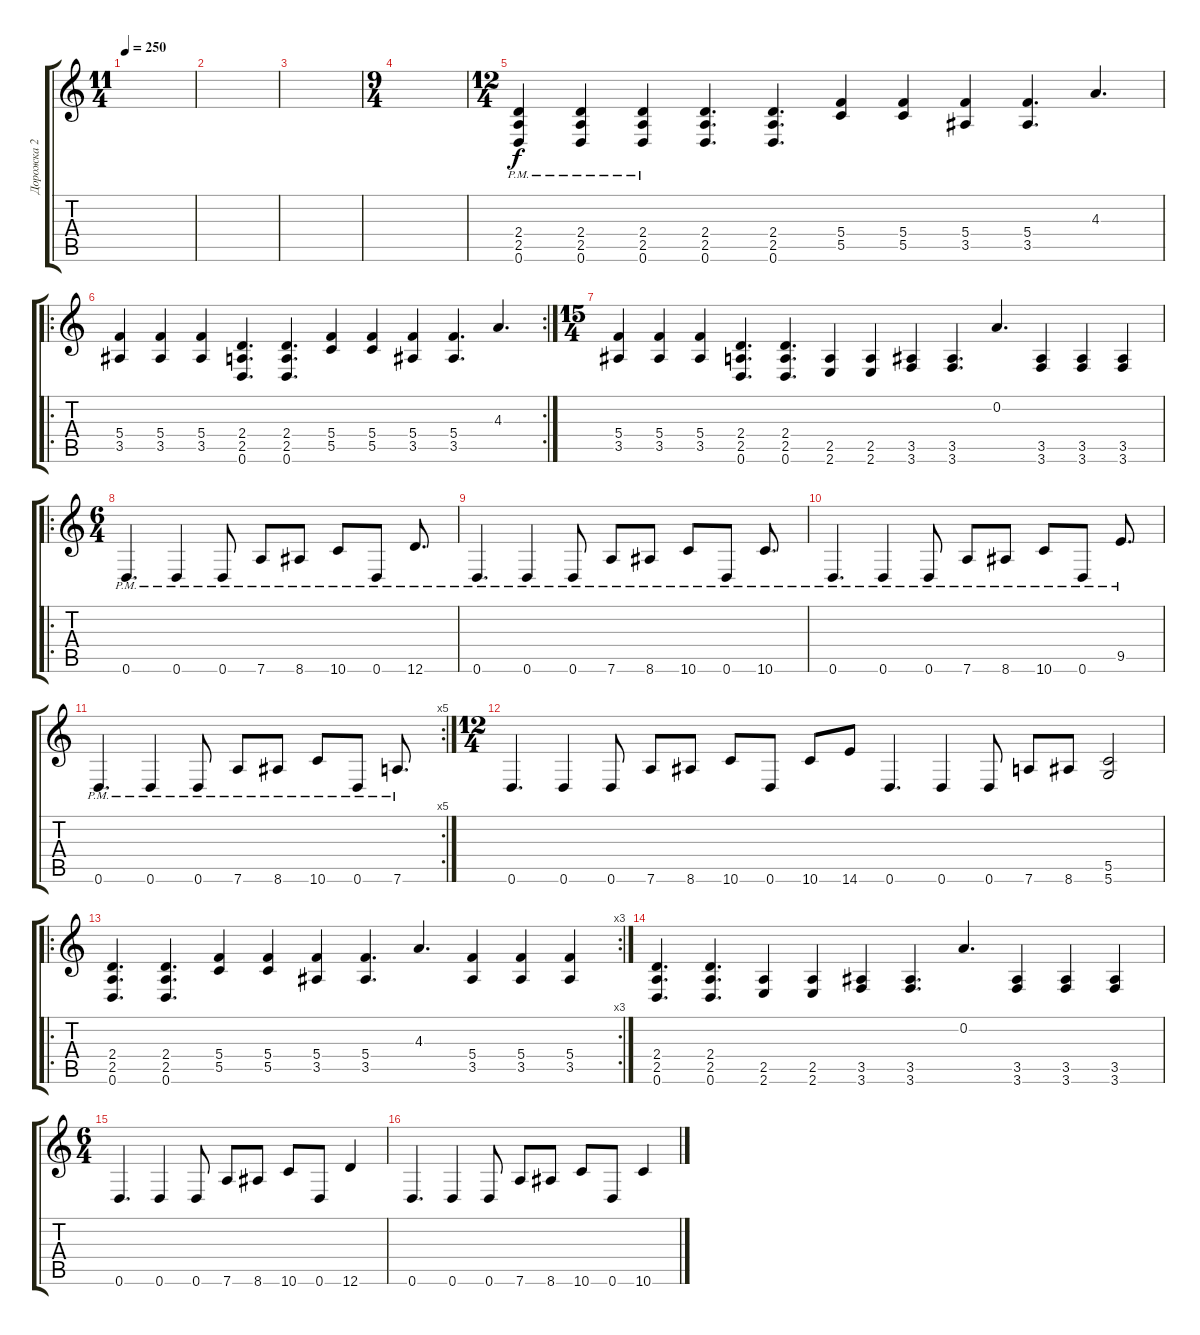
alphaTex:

\track ("Дорожка 2" "Дорожка 2") {instrument distortionguitar}
\staff {score tabs}
\tuning (D4 A3 F3 C3 G2 D2) {hide}
\ts (11 4)
\tempo 250
\clef g2
\ks c
|
|
|
\ts (9 4)
|
\ts (12 4)
(2.4{pm} 2.5{pm} 0.6{pm}).4 (2.4{pm} 2.5{pm} 0.6{pm}).4 (2.4{pm} 2.5{pm} 0.6{pm}).4 (2.4 2.5 0.6).4{d} (2.4 2.5 0.6).4{d} (5.4 5.5).4 (5.4 5.5).4 (5.4 3.5).4 (5.4 3.5).4{d} 4.3.4{d} |
\ro
\rc 2
(5.4 3.5).4 (5.4 3.5).4 (5.4 3.5).4 (2.4 2.5 0.6).4{d} (2.4 2.5 0.6).4{d} (5.4 5.5).4 (5.4 5.5).4 (5.4 3.5).4 (5.4 3.5).4{d} 4.3.4{d} |
\ts (15 4)
(5.4 3.5).4 (5.4 3.5).4 (5.4 3.5).4 (2.4 2.5 0.6).4{d} (2.4 2.5 0.6).4{d} (2.5 2.6).4 (2.5 2.6).4 (3.5 3.6).4 (3.5 3.6).4{d} 0.2.4{d} (3.5 3.6).4 (3.5 3.6).4 (3.5 3.6).4 |
\ro
\ts (6 4)
0.6{pm}.4{d} 0.6{pm}.4 0.6{pm}.8 7.6{pm}.8 8.6{pm}.8 10.6{pm}.8 0.6{pm}.8 12.6{pm}.8{d} |
0.6{pm}.4{d} 0.6{pm}.4 0.6{pm}.8 7.6{pm}.8 8.6{pm}.8 10.6{pm}.8 0.6{pm}.8 10.6{pm}.8{d} |
0.6{pm}.4{d} 0.6{pm}.4 0.6{pm}.8 7.6{pm}.8 8.6{pm}.8 10.6{pm}.8 0.6{pm}.8 9.5{pm}.8{d} |
\rc 5
0.6{pm}.4{d} 0.6{pm}.4 0.6{pm}.8 7.6{pm}.8 8.6{pm}.8 10.6{pm}.8 0.6{pm}.8 7.6{pm}.8{d} |
\ts (12 4)
0.6.4{d} 0.6.4 0.6.8 7.6.8 8.6.8 10.6.8 0.6.8 10.6.8 14.6.8 0.6.4{d} 0.6.4 0.6.8 7.6.8 8.6.8 (5.5 5.6).2 |
\ro
\rc 3
(2.4 2.5 0.6).4{d} (2.4 2.5 0.6).4{d} (5.4 5.5).4 (5.4 5.5).4 (5.4 3.5).4 (5.4 3.5).4{d} 4.3.4{d} (5.4 3.5).4 (5.4 3.5).4 (5.4 3.5).4 |
(2.4 2.5 0.6).4{d} (2.4 2.5 0.6).4{d} (2.5 2.6).4 (2.5 2.6).4 (3.5 3.6).4 (3.5 3.6).4{d} 0.2.4{d} (3.5 3.6).4 (3.5 3.6).4 (3.5 3.6).4 |
\ts (6 4)
0.6.4{d} 0.6.4 0.6.8 7.6.8 8.6.8 10.6.8 0.6.8 12.6.4 |
0.6.4{d} 0.6.4 0.6.8 7.6.8 8.6.8 10.6.8 0.6.8 10.6.4
